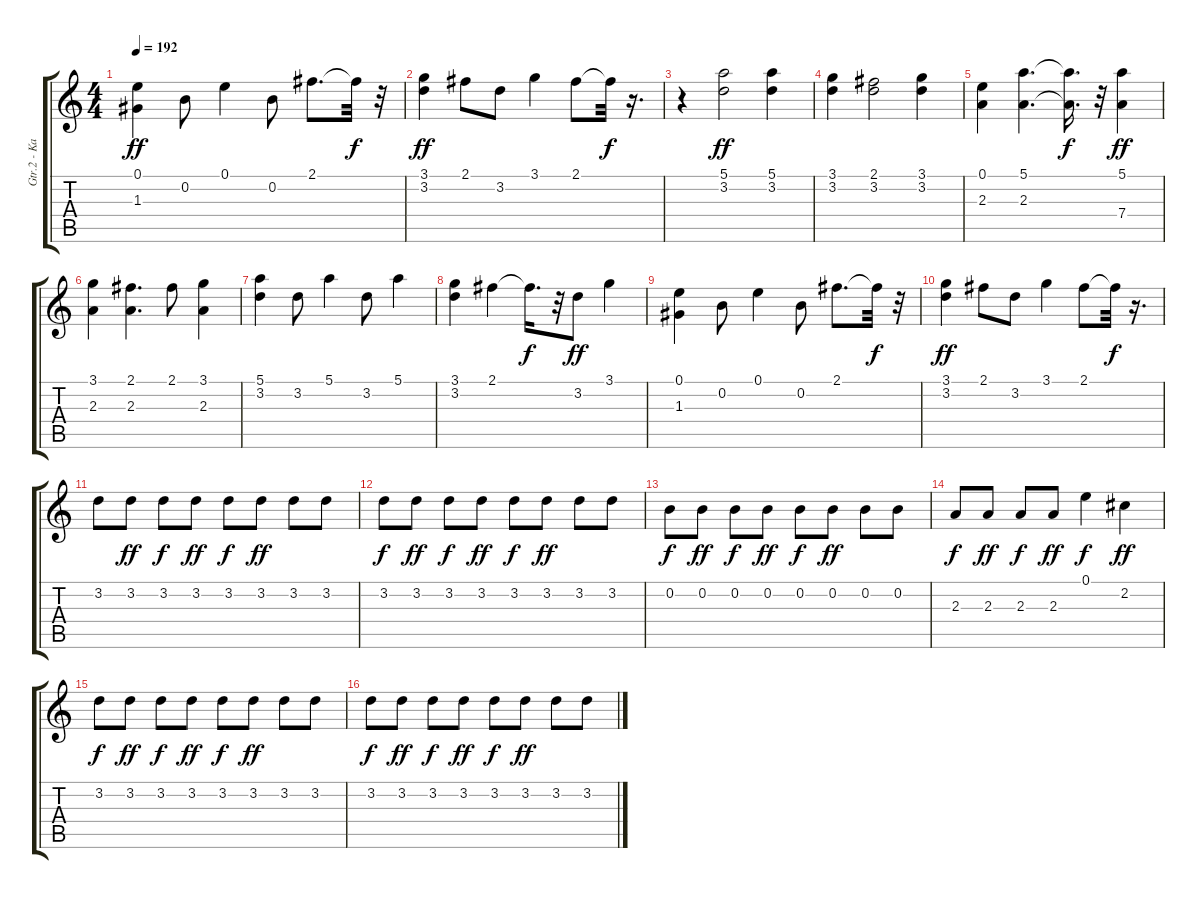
\track ("Gtr.2 - Ka" "Gtr.2 - Ka") {instrument distortionguitar}
\staff {score tabs}
\tuning (E4 B3 G3 D3 A2 E2) {hide}
\ts (4 4)
\tempo 192
\clef g2
\ks c
(0.1 1.3).4{dy ff} 0.2.8 0.1.4 0.2.8 2.1.8{d} 2.1{t}.32{dy f} r.32 |
(3.1 3.2).4{dy ff} 2.1.8 3.2.8 3.1.4 2.1.8 2.1{t}.32{dy f} r.16{d} |
r.4 (5.1 3.2).2{dy ff balance 8} (5.1 3.2).4 |
(3.1 3.2).4 (2.1 3.2).2 (3.1 3.2).4 |
(0.1 2.3).4 (5.1 2.3).4{d} (5.1{t} 2.3{t}).16{d dy f} r.32 (5.1 7.4).4{dy ff} |
(3.1 2.3).4 (2.1 2.3).4{d} 2.1.8 (3.1 2.3).4 |
(5.1 3.2).4 3.2.8 5.1.4 3.2.8 5.1.4 |
(3.1 3.2).4 2.1.4 2.1{t}.16{d dy f} r.32 3.2.8{dy ff} 3.1.4 |
(0.1 1.3).4 0.2.8 0.1.4 0.2.8 2.1.8{d} 2.1{t}.32{dy f} r.32 |
(3.1 3.2).4{dy ff} 2.1.8 3.2.8 3.1.4 2.1.8 2.1{t}.32{dy f} r.16{d} |
3.2.8 3.2.8{dy ff} 3.2.8{dy f} 3.2.8{dy ff} 3.2.8{dy f} 3.2.8{dy ff} 3.2.8 3.2.8 |
3.2.8{dy f} 3.2.8{dy ff} 3.2.8{dy f} 3.2.8{dy ff} 3.2.8{dy f} 3.2.8{dy ff} 3.2.8 3.2.8 |
0.2.8{dy f} 0.2.8{dy ff} 0.2.8{dy f} 0.2.8{dy ff} 0.2.8{dy f} 0.2.8{dy ff} 0.2.8 0.2.8 |
2.3.8{dy f} 2.3.8{dy ff} 2.3.8{dy f} 2.3.8{dy ff} 0.1.4{dy f} 2.2.4{dy ff} |
3.2.8{dy f} 3.2.8{dy ff} 3.2.8{dy f} 3.2.8{dy ff} 3.2.8{dy f} 3.2.8{dy ff} 3.2.8 3.2.8 |
3.2.8{dy f} 3.2.8{dy ff} 3.2.8{dy f} 3.2.8{dy ff} 3.2.8{dy f} 3.2.8{dy ff} 3.2.8 3.2.8
